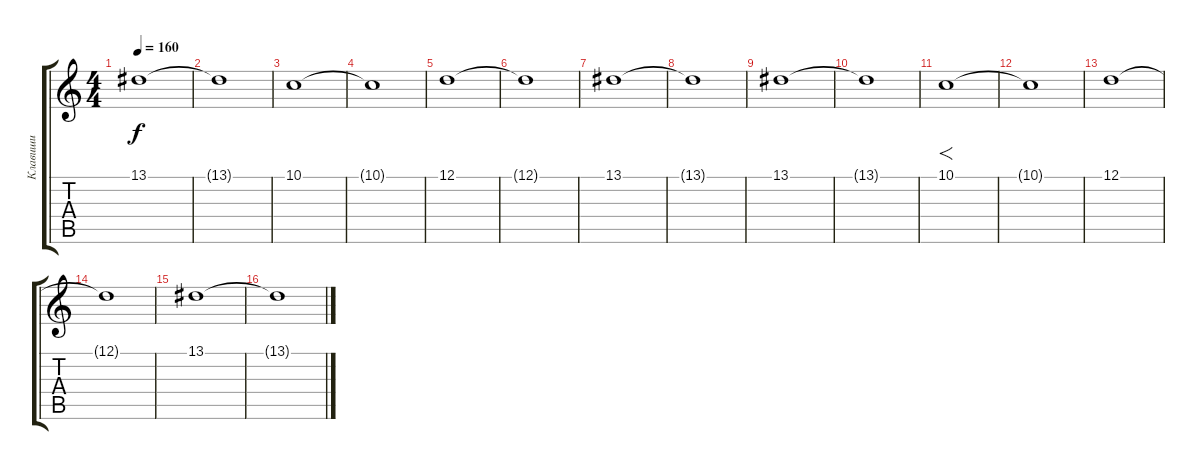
\track ("Клавиши" "Клавиши") {instrument fx7echoes}
\staff {score tabs}
\tuning (D4 A3 F3 C3 G2 C2) {hide}
\ts (4 4)
\tempo 160
\clef g2
\ks c
13.1.1{dy f} |
13.1{t}.1 |
10.1.1 |
10.1{t}.1 |
12.1.1 |
12.1{t}.1 |
13.1.1 |
13.1{t}.1 |
13.1.1 |
13.1{t}.1 |
10.1.1{f instrument pad2warm} |
10.1{t}.1 |
12.1.1 |
12.1{t}.1 |
13.1.1 |
13.1{t}.1
